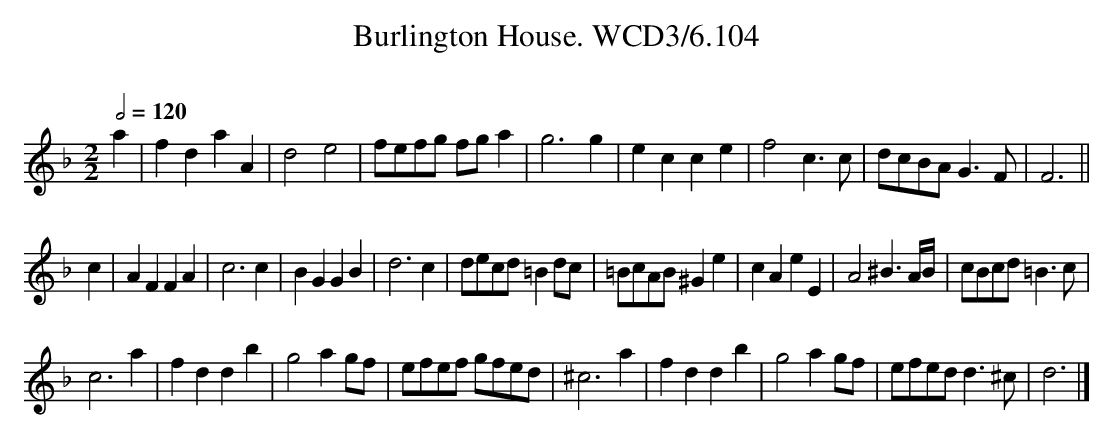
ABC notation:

X:1
T:Burlington House. WCD3/6.104
O:
M:2/2
L:1/8
Q:1/2=120
K:F
a2|f2 d2 a2 A2|d4 e4|fefg fg a2|g6 g2|\
e2 c2 c2 e2|f4 c3 c|dcBA G3 F|F6||
c2|A2 F2 F2 A2|c6 c2|B2G2 G2B2|d6c2|decd =B2 dc|\
=BcAB ^G2e2|c2 A2 e2 E2|A4 ^B3 A/B/|cBcd =B3 c|
c6 a2|f2 d2 d2 b2|g4 a2 gf|efef gfed|\
^c6 a2|f2 d2 d2 b2|g4a2 gf|efed d3 ^c|d6|]
